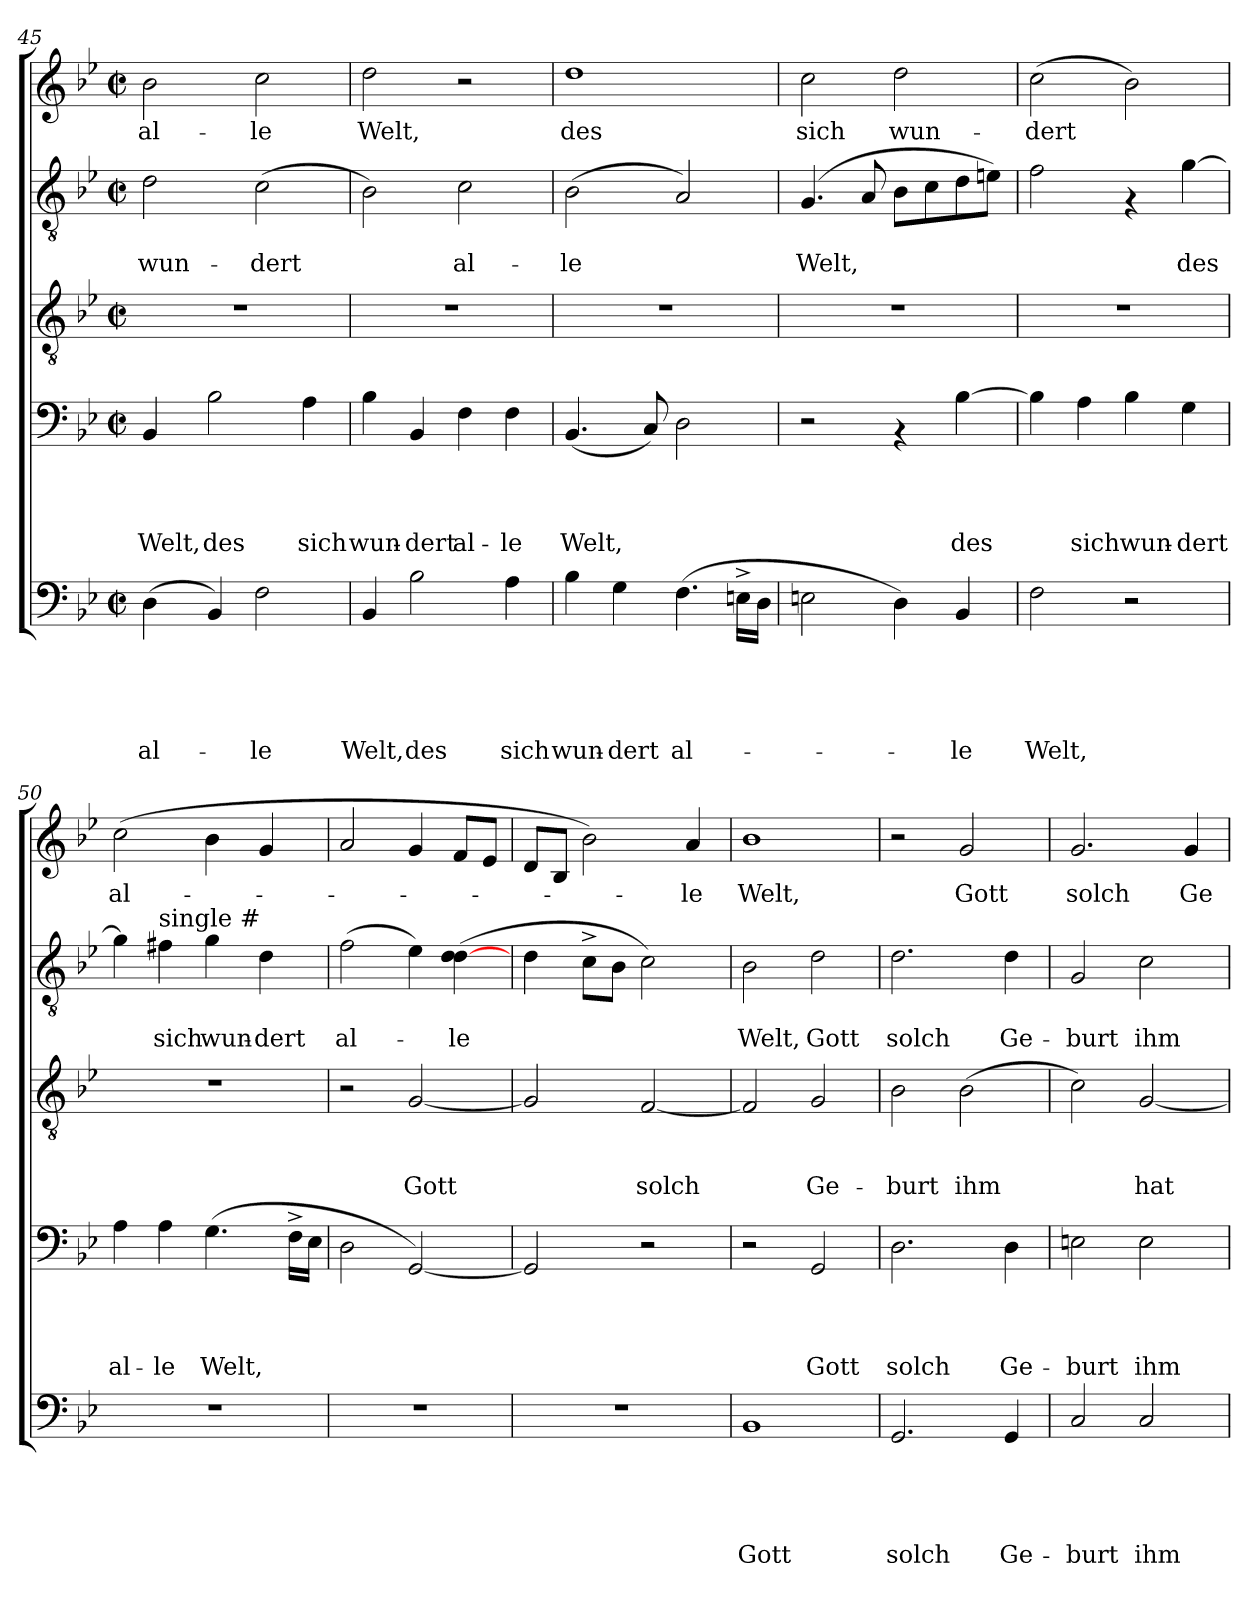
**kern	**text	**text	**text	**text	**text	**kern	**text	**text	**text	**text	**kern	**text	**text	**text	**kern	**text	**text	**kern	**text
*part5	*part5	*part5	*part5	*part5	*part5	*part4	*part4	*part4	*part4	*part4	*part3	*part3	*part3	*part3	*part2	*part2	*part2	*part1	*part1
*staff5	*staff5	*staff5	*staff5	*staff5	*staff5	*staff4	*staff4	*staff4	*staff4	*staff4	*staff3	*staff3	*staff3	*staff3	*staff2	*staff2	*staff2	*staff1	*staff1
*clefF4	*	*	*	*	*	*clefF4	*	*	*	*	*clefGv2	*	*	*	*clefGv2	*	*	*clefG2	*
*k[b-e-]	*	*	*	*	*	*k[b-e-]	*	*	*	*	*k[b-e-]	*	*	*	*k[b-e-]	*	*	*k[b-e-]	*
*B-:	*	*	*	*	*	*B-:	*	*	*	*	*B-:	*	*	*	*B-:	*	*	*B-:	*
*M2/2	*	*	*	*	*	*M2/2	*	*	*	*	*M2/2	*	*	*	*M2/2	*	*	*M2/2	*
*met(c|)	*	*	*	*	*	*met(c|)	*	*	*	*	*met(c|)	*	*	*	*met(c|)	*	*	*met(c|)	*
=45	=45	=45	=45	=45	=45	=45	=45	=45	=45	=45	=45	=45	=45	=45	=45	=45	=45	=45	=45
!	!	!	!	!	!LO:LY:b	!	!	!	!	!LO:LY:b	!	!	!	!	!	!	!LO:LY:b	!	!LO:LY:b
(>4D\	.	.	.	.	al-	4BB-/	.	.	.	Welt,	1r	.	.	.	2d\	.	wun-	2b-\	al-
!	!	!	!	!	!	!	!	!	!	!LO:LY:b	!	!	!	!	!	!	!	!	!
4BB-/)	.	.	.	.	.	2B-\	.	.	.	des	.	.	.	.	.	.	.	.	.
!	!	!	!	!	!LO:LY:b	!	!	!	!	!	!	!	!	!	!	!	!LO:LY:b	!	!LO:LY:b
2F\	.	.	.	.	-le	.	.	.	.	.	.	.	.	.	(>2c\	.	-dert	2cc\	-le
!	!	!	!	!	!	!	!	!	!	!LO:LY:b	!	!	!	!	!	!	!	!	!
.	.	.	.	.	.	4A\	.	.	.	sich	.	.	.	.	.	.	.	.	.
=46	=46	=46	=46	=46	=46	=46	=46	=46	=46	=46	=46	=46	=46	=46	=46	=46	=46	=46	=46
!	!	!	!	!	!LO:LY:b	!	!	!	!	!LO:LY:b	!	!	!	!	!	!	!	!	!LO:LY:b
4BB-/	.	.	.	.	Welt,	4B-\	.	.	.	wun-	1r	.	.	.	2B-\)	.	.	2dd\	Welt,
!	!	!	!	!	!LO:LY:b	!	!	!	!	!LO:LY:b	!	!	!	!	!	!	!	!	!
2B-\	.	.	.	.	des	4BB-/	.	.	.	-dert	.	.	.	.	.	.	.	.	.
!	!	!	!	!	!	!	!	!	!	!LO:LY:b	!	!	!	!	!	!	!LO:LY:b	!	!
.	.	.	.	.	.	4F\	.	.	.	al-	.	.	.	.	2c\	.	al-	2r	.
!	!	!	!	!	!LO:LY:b	!	!	!	!	!LO:LY:b	!	!	!	!	!	!	!	!	!
4A\	.	.	.	.	sich	4F\	.	.	.	-le	.	.	.	.	.	.	.	.	.
=47	=47	=47	=47	=47	=47	=47	=47	=47	=47	=47	=47	=47	=47	=47	=47	=47	=47	=47	=47
!	!	!	!	!	!LO:LY:b	!	!	!	!	!LO:LY:b	!	!	!	!	!	!	!LO:LY:b	!	!LO:LY:b
4B-\	.	.	.	.	wun-	(4.BB-/	.	.	.	Welt,	1r	.	.	.	(>2B-\	.	-le	1dd	des
!	!	!	!	!	!LO:LY:b	!	!	!	!	!	!	!	!	!	!	!	!	!	!
4G\	.	.	.	.	-dert	.	.	.	.	.	.	.	.	.	.	.	.	.	.
.	.	.	.	.	.	8C/)	.	.	.	.	.	.	.	.	.	.	.	.	.
!	!	!	!	!	!LO:LY:b	!	!	!	!	!	!	!	!	!	!	!	!	!	!
(>4.F\	.	.	.	.	al-	2D\	.	.	.	.	.	.	.	.	2A/)	.	.	.	.
16En^>\LL	.	.	.	.	.	.	.	.	.	.	.	.	.	.	.	.	.	.	.
16D\JJ	.	.	.	.	.	.	.	.	.	.	.	.	.	.	.	.	.	.	.
=48	=48	=48	=48	=48	=48	=48	=48	=48	=48	=48	=48	=48	=48	=48	=48	=48	=48	=48	=48
!	!	!	!	!	!	!	!	!	!	!	!	!	!	!	!	!	!LO:LY:b	!	!LO:LY:b
2En\	.	.	.	.	.	2r	.	.	.	.	1r	.	.	.	(4.G/	.	Welt,	2cc\	sich
.	.	.	.	.	.	.	.	.	.	.	.	.	.	.	8A/	.	.	.	.
!	!	!	!	!	!	!	!	!	!	!	!	!	!	!	!	!	!	!	!LO:LY:b
4D\)	.	.	.	.	.	4rAA	.	.	.	.	.	.	.	.	8B-\L	.	.	2dd\	wun-
.	.	.	.	.	.	.	.	.	.	.	.	.	.	.	8c\	.	.	.	.
!	!	!	!	!	!LO:LY:b	!	!	!	!	!LO:LY:b	!	!	!	!	!	!	!	!	!
4BB-/	.	.	.	.	-le	[>4B-\	.	.	.	des	.	.	.	.	8d\	.	.	.	.
.	.	.	.	.	.	.	.	.	.	.	.	.	.	.	8en\J)	.	.	.	.
!!LO:PB:g=z
=49	=49	=49	=49	=49	=49	=49	=49	=49	=49	=49	=49	=49	=49	=49	=49	=49	=49	=49	=49
!	!	!	!	!	!LO:LY:b	!	!	!	!	!	!	!	!	!	!	!	!	!	!LO:LY:b
2F\	.	.	.	.	Welt,	4B-\]	.	.	.	.	1r	.	.	.	2f\	.	.	(>2cc\	-dert
!	!	!	!	!	!	!	!	!	!	!LO:LY:b	!	!	!	!	!	!	!	!	!
.	.	.	.	.	.	4A\	.	.	.	sich	.	.	.	.	.	.	.	.	.
!	!	!	!	!	!	!	!	!	!	!LO:LY:b	!	!	!	!	!	!	!	!	!
2r	.	.	.	.	.	4B-\	.	.	.	wun-	.	.	.	.	4rF	.	.	2b-\)	.
!	!	!	!	!	!	!	!	!	!	!LO:LY:b	!	!	!	!	!	!	!LO:LY:b	!	!
.	.	.	.	.	.	4G\	.	.	.	-dert	.	.	.	.	[>4g\	.	des	.	.
=50	=50	=50	=50	=50	=50	=50	=50	=50	=50	=50	=50	=50	=50	=50	=50	=50	=50	=50	=50
!	!	!	!	!	!	!	!	!	!	!LO:LY:b	!	!	!	!	!	!	!	!	!LO:LY:b
1r	.	.	.	.	.	4A\	.	.	.	al-	1r	.	.	.	4g\]	.	.	(>2cc\	al-
!	!	!	!	!	!	!	!	!	!	!	!	!	!	!	!LO:TX:a:t=single #	!	!	!	!
!	!	!	!	!	!	!	!	!	!	!LO:LY:b	!	!	!	!	!	!	!LO:LY:b	!	!
.	.	.	.	.	.	4A\	.	.	.	-le	.	.	.	.	4f#\	.	sich	.	.
!	!	!	!	!	!	!	!	!	!	!LO:LY:b	!	!	!	!	!	!	!LO:LY:b	!	!
.	.	.	.	.	.	(>4.G\	.	.	.	Welt,	.	.	.	.	4g\	.	wun-	4b-\	.
!	!	!	!	!	!	!	!	!	!	!	!	!	!	!	!	!	!LO:LY:b	!	!
.	.	.	.	.	.	.	.	.	.	.	.	.	.	.	4d\	.	-dert	4g/	.
.	.	.	.	.	.	16F^>\LL	.	.	.	.	.	.	.	.	.	.	.	.	.
.	.	.	.	.	.	16E-\JJ	.	.	.	.	.	.	.	.	.	.	.	.	.
=51	=51	=51	=51	=51	=51	=51	=51	=51	=51	=51	=51	=51	=51	=51	=51	=51	=51	=51	=51
!	!	!	!	!	!	!	!	!	!	!	!	!	!	!	!	!	!LO:LY:b	!	!
1r	.	.	.	.	.	2D\	.	.	.	.	2r	.	.	.	(>2f\	.	al-	2a/	.
!	!	!	!	!	!	!	!	!	!	!	!	!	!	!LO:LY:b	!	!	!	!	!
.	.	.	.	.	.	[<2GG/)	.	.	.	.	[<2G/	.	.	Gott	4e-\)	.	.	4g/	.
!	!	!	!	!	!	!	!	!	!	!	!	!	!	!	!	!	!LO:LY:b	!	!
.	.	.	.	.	.	.	.	.	.	.	.	.	.	.	(>4d\ [>4d\	.	-le	8f/L	.
.	.	.	.	.	.	.	.	.	.	.	.	.	.	.	.	.	.	8e-/J	.
=52	=52	=52	=52	=52	=52	=52	=52	=52	=52	=52	=52	=52	=52	=52	=52	=52	=52	=52	=52
1r	.	.	.	.	.	2GG/]	.	.	.	.	2G/]	.	.	.	4d\	.	.	8d/L	.
.	.	.	.	.	.	.	.	.	.	.	.	.	.	.	.	.	.	8B-/J	.
.	.	.	.	.	.	.	.	.	.	.	.	.	.	.	8c^>\L	.	.	2b-\)	.
.	.	.	.	.	.	.	.	.	.	.	.	.	.	.	8B-\J	.	.	.	.
!	!	!	!	!	!	!	!	!	!	!	!	!	!	!LO:LY:b	!	!	!	!	!
.	.	.	.	.	.	2r	.	.	.	.	[<2F/	.	.	solch	2c\)	.	.	.	.
!	!	!	!	!	!	!	!	!	!	!	!	!	!	!	!	!	!	!	!LO:LY:b
.	.	.	.	.	.	.	.	.	.	.	.	.	.	.	.	.	.	4a/	-le
=53	=53	=53	=53	=53	=53	=53	=53	=53	=53	=53	=53	=53	=53	=53	=53	=53	=53	=53	=53
!	!	!	!	!	!LO:LY:b	!	!	!	!	!	!	!	!	!	!	!	!LO:LY:b	!	!LO:LY:b
1BB-	.	.	.	.	Gott	2r	.	.	.	.	2F/]	.	.	.	2B-\	.	Welt,	1b-	Welt,
!	!	!	!	!	!	!	!	!	!	!LO:LY:b	!	!	!	!LO:LY:b	!	!	!LO:LY:b	!	!
.	.	.	.	.	.	2GG/	.	.	.	Gott	2G/	.	.	Ge-	2d\	.	Gott	.	.
=54	=54	=54	=54	=54	=54	=54	=54	=54	=54	=54	=54	=54	=54	=54	=54	=54	=54	=54	=54
!	!	!	!	!	!LO:LY:b	!	!	!	!	!LO:LY:b	!	!	!	!LO:LY:b	!	!	!LO:LY:b	!	!
2.GG/	.	.	.	.	solch	2.D\	.	.	.	solch	2B-\	.	.	-burt	2.d\	.	solch	2r	.
!	!	!	!	!	!	!	!	!	!	!	!	!	!	!LO:LY:b	!	!	!	!	!LO:LY:b
.	.	.	.	.	.	.	.	.	.	.	(>2B-\	.	.	ihm	.	.	.	2g/	Gott
!	!	!	!	!	!LO:LY:b	!	!	!	!	!LO:LY:b	!	!	!	!	!	!	!LO:LY:b	!	!
4GG/	.	.	.	.	Ge-	4D\	.	.	.	Ge-	.	.	.	.	4d\	.	Ge-	.	.
!!LO:LB:g=z
=55	=55	=55	=55	=55	=55	=55	=55	=55	=55	=55	=55	=55	=55	=55	=55	=55	=55	=55	=55
!	!	!	!	!	!LO:LY:b	!	!	!	!	!LO:LY:b	!	!	!	!	!	!	!LO:LY:b	!	!LO:LY:b
2C/	.	.	.	.	-burt	2En\	.	.	.	-burt	2c\)	.	.	.	2G/	.	-burt	2.g/	solch
!	!	!	!	!	!LO:LY:b	!	!	!	!	!LO:LY:b	!	!	!	!LO:LY:b	!	!	!LO:LY:b	!	!
2C/	.	.	.	.	ihm	2E\	.	.	.	ihm	[<2G/	.	.	hat	2c\	.	ihm	.	.
!	!	!	!	!	!	!	!	!	!	!	!	!	!	!	!	!	!	!	!LO:LY:b
.	.	.	.	.	.	.	.	.	.	.	.	.	.	.	.	.	.	4g/	Ge-
=	=	=	=	=	=	=	=	=	=	=	=	=	=	=	=	=	=	=	=
*-	*-	*-	*-	*-	*-	*-	*-	*-	*-	*-	*-	*-	*-	*-	*-	*-	*-	*-	*-
